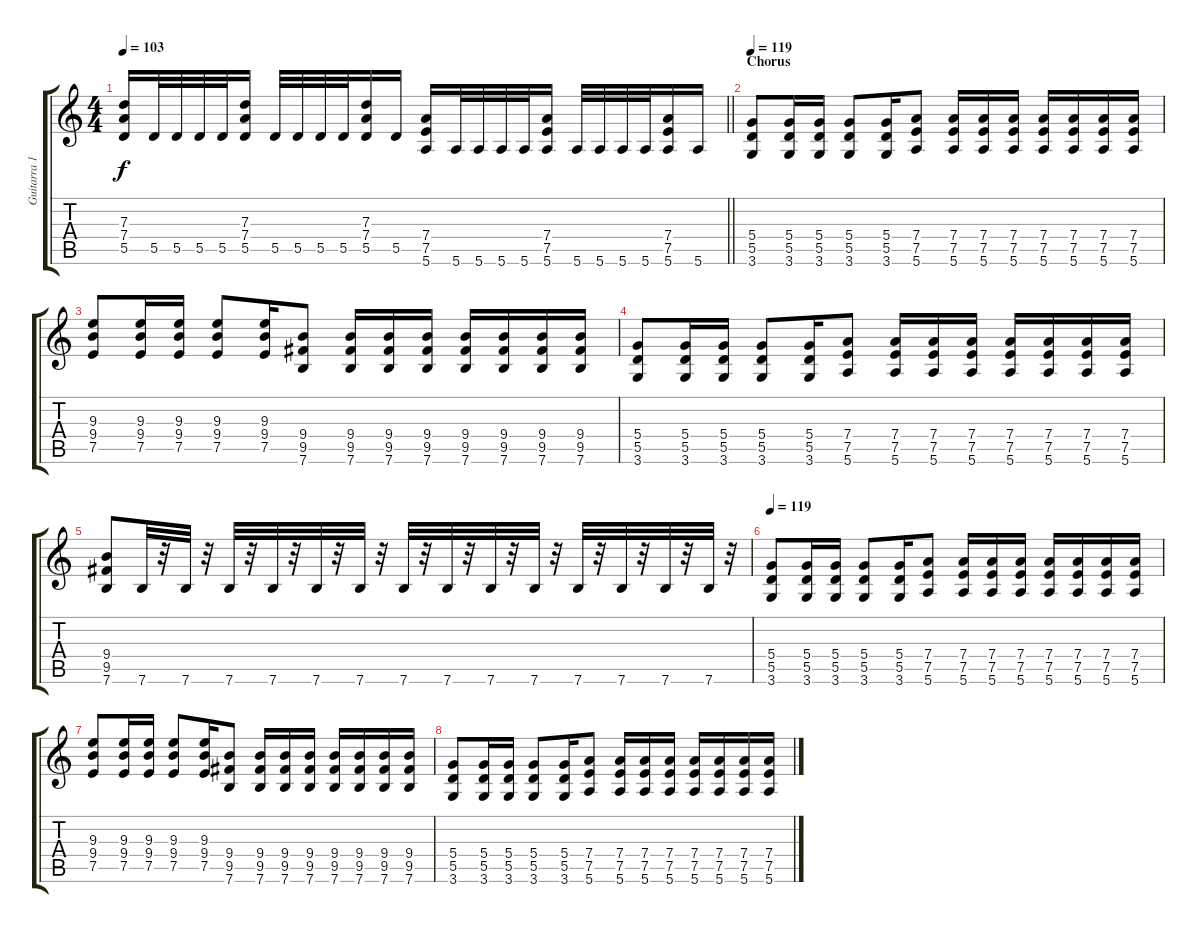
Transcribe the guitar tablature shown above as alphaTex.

\track ("Guitarra 1 - Mathias" "Guitarra 1") {instrument overdrivenguitar}
\staff {score tabs}
\tuning (E4 B3 G3 D3 A2 E2) {hide}
\ts (4 4)
\tempo 103
\clef g2
\barLineRight lightlight
\ks c
(7.3 7.4 5.5).16{dy f} 5.5.32 5.5.32 5.5.32 5.5.32 (7.3 7.4 5.5).16 5.5.32 5.5.32 5.5.32 5.5.32 (7.3 7.4 5.5).16 5.5.16 (7.4 7.5 5.6).16 5.6.32 5.6.32 5.6.32 5.6.32 (7.4 7.5 5.6).16 5.6.32 5.6.32 5.6.32 5.6.32 (7.4 7.5 5.6).16 5.6.16 |
\section ("" "Chorus")
\tempo 119
(5.4 5.5 3.6).8 (5.4 5.5 3.6).16 (5.4 5.5 3.6).16 (5.4 5.5 3.6).8 (5.4 5.5 3.6).16 (7.4 7.5 5.6).8 (7.4 7.5 5.6).16 (7.4 7.5 5.6).16 (7.4 7.5 5.6).16 (7.4 7.5 5.6).16 (7.4 7.5 5.6).16 (7.4 7.5 5.6).16 (7.4 7.5 5.6).16 |
(9.3 9.4 7.5).8 (9.3 9.4 7.5).16 (9.3 9.4 7.5).16 (9.3 9.4 7.5).8 (9.3 9.4 7.5).16 (9.4 9.5 7.6).8 (9.4 9.5 7.6).16 (9.4 9.5 7.6).16 (9.4 9.5 7.6).16 (9.4 9.5 7.6).16 (9.4 9.5 7.6).16 (9.4 9.5 7.6).16 (9.4 9.5 7.6).16 |
(5.4 5.5 3.6).8 (5.4 5.5 3.6).16 (5.4 5.5 3.6).16 (5.4 5.5 3.6).8 (5.4 5.5 3.6).16 (7.4 7.5 5.6).8 (7.4 7.5 5.6).16 (7.4 7.5 5.6).16 (7.4 7.5 5.6).16 (7.4 7.5 5.6).16 (7.4 7.5 5.6).16 (7.4 7.5 5.6).16 (7.4 7.5 5.6).16 |
(9.4 9.5 7.6).8 7.6.32 r.32 7.6.32 r.32 7.6.32 r.32 7.6.32 r.32 7.6.32 r.32 7.6.32 r.32 7.6.32 r.32 7.6.32 r.32 7.6.32 r.32 7.6.32 r.32 7.6.32 r.32 7.6.32 r.32 7.6.32 r.32 7.6.32 r.32 |
\tempo 119
(5.4 5.5 3.6).8 (5.4 5.5 3.6).16 (5.4 5.5 3.6).16 (5.4 5.5 3.6).8 (5.4 5.5 3.6).16 (7.4 7.5 5.6).8 (7.4 7.5 5.6).16 (7.4 7.5 5.6).16 (7.4 7.5 5.6).16 (7.4 7.5 5.6).16 (7.4 7.5 5.6).16 (7.4 7.5 5.6).16 (7.4 7.5 5.6).16 |
(9.3 9.4 7.5).8 (9.3 9.4 7.5).16 (9.3 9.4 7.5).16 (9.3 9.4 7.5).8 (9.3 9.4 7.5).16 (9.4 9.5 7.6).8 (9.4 9.5 7.6).16 (9.4 9.5 7.6).16 (9.4 9.5 7.6).16 (9.4 9.5 7.6).16 (9.4 9.5 7.6).16 (9.4 9.5 7.6).16 (9.4 9.5 7.6).16 |
(5.4 5.5 3.6).8 (5.4 5.5 3.6).16 (5.4 5.5 3.6).16 (5.4 5.5 3.6).8 (5.4 5.5 3.6).16 (7.4 7.5 5.6).8 (7.4 7.5 5.6).16 (7.4 7.5 5.6).16 (7.4 7.5 5.6).16 (7.4 7.5 5.6).16 (7.4 7.5 5.6).16 (7.4 7.5 5.6).16 (7.4 7.5 5.6).16
